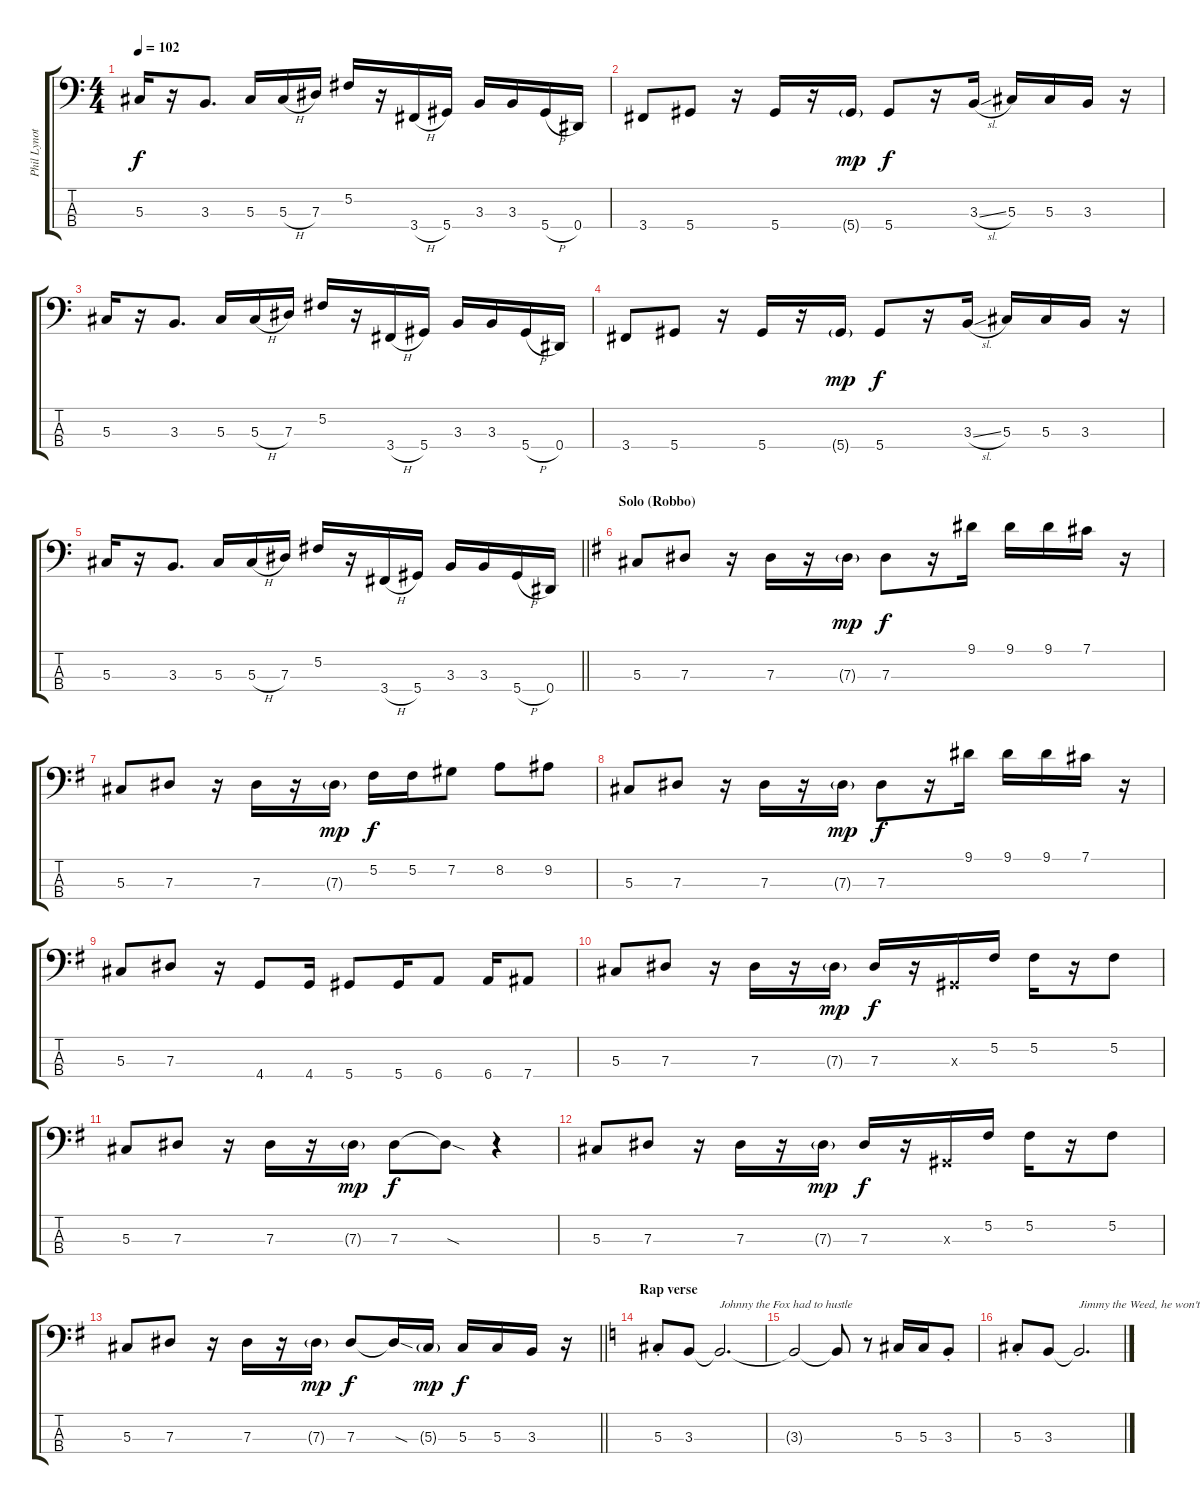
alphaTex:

\track ("Phil Lynott" "Phil Lynot") {instrument electricbasspick}
\staff {score tabs}
\tuning (Gb2 Db2 Ab1 Eb1) {hide}
\ts (4 4)
\tempo 102
\clef f4
\ks c
5.3.16{dy f} r.16 3.3.8{d} 5.3.16 5.3{h}.16 7.3.16 5.2.16 r.16 3.4{h}.16 5.4.16 3.3.16 3.3.16 5.4{h}.16 0.4.16 |
3.4.8 5.4.8 r.16 5.4.16 r.16 5.4{g}.16{dy mp} 5.4.8{dy f} r.16 3.3{sl}.16 5.3.16 5.3.16 3.3.16 r.16 |
5.3.16 r.16 3.3.8{d} 5.3.16 5.3{h}.16 7.3.16 5.2.16 r.16 3.4{h}.16 5.4.16 3.3.16 3.3.16 5.4{h}.16 0.4.16 |
3.4.8 5.4.8 r.16 5.4.16 r.16 5.4{g}.16{dy mp} 5.4.8{dy f} r.16 3.3{sl}.16 5.3.16 5.3.16 3.3.16 r.16 |
\barLineRight lightlight
5.3.16 r.16 3.3.8{d} 5.3.16 5.3{h}.16 7.3.16 5.2.16 r.16 3.4{h}.16 5.4.16 3.3.16 3.3.16 5.4{h}.16 0.4.16 |
\section ("" "Solo (Robbo)")
\ks eminor
5.3.8 7.3.8 r.16 7.3.16 r.16 7.3{g}.16{dy mp} 7.3.8{dy f} r.16 9.1.16 9.1.16 9.1.16 7.1.16 r.16 |
5.3.8 7.3.8 r.16 7.3.16 r.16 7.3{g}.16{dy mp} 5.2.16{dy f} 5.2.16 7.2.8 8.2.8 9.2.8 |
5.3.8 7.3.8 r.16 7.3.16 r.16 7.3{g}.16{dy mp} 7.3.8{dy f} r.16 9.1.16 9.1.16 9.1.16 7.1.16 r.16 |
5.3.8 7.3.8 r.16 4.4.8 4.4.16 5.4.8 5.4.16 6.4.8 6.4.16 7.4.8 |
5.3.8 7.3.8 r.16 7.3.16 r.16 7.3{g}.16{dy mp} 7.3.16{dy f} r.16 0.3{x}.16 5.2.16 5.2.16 r.16 5.2.8 |
5.3.8 7.3.8 r.16 7.3.16 r.16 7.3{g}.16{dy mp} 7.3.8{dy f} 7.3{sod t}.8 r.4 |
5.3.8 7.3.8 r.16 7.3.16 r.16 7.3{g}.16{dy mp} 7.3.16{dy f} r.16 0.3{x}.16 5.2.16 5.2.16 r.16 5.2.8 |
\barLineRight lightlight
5.3.8 7.3.8 r.16 7.3.16 r.16 7.3{g}.16{dy mp} 7.3.8{dy f} 7.3{sod t}.16 5.3{g}.16{dy mp} 5.3.16{dy f} 5.3.16 3.3.16 r.16 |
\section ("" "Rap verse")
\ks aminor
5.3{st}.8 3.3.8 3.3{t}.2{d txt "Johnny the Fox had to hustle"} |
3.3{t}.2 3.3{t}.8 r.8 5.3.16 5.3.16 3.3{st}.8 |
5.3{st}.8 3.3.8 3.3{t}.2{d txt "Jimmy the Weed, he won't use no muscle"}
